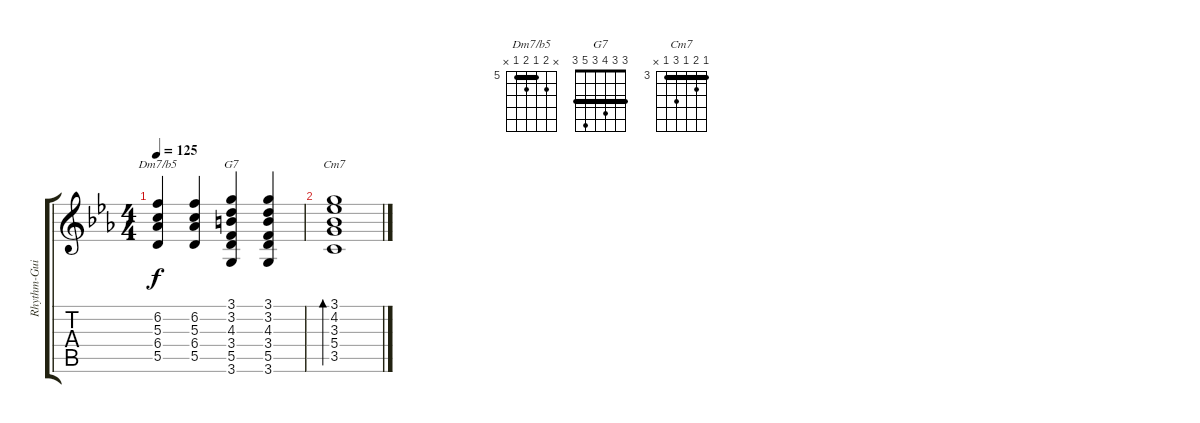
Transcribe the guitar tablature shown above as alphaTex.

\track ("Rhythm-Guitar" "Rhythm-Gui") {instrument acousticguitarsteel}
\staff {score tabs}
\tuning (E4 B3 G3 D3 A2 E2) {hide}
\chord ("Dm7/b5" x 6 5 6 5 x) {firstfret 5 barre 5}
\chord ("G7" 3 3 4 3 5 3) {barre 3}
\chord ("Cm7" 3 4 3 5 3 x) {firstfret 3 barre 3}
\ts (4 4)
\tempo 125
\clef g2
\ks eb
(6.2 5.3 6.4 5.5).4{ch "Dm7/b5" dy f beam Up} (6.2 5.3 6.4 5.5).4{beam Up} (3.1 3.2 4.3 3.4 5.5 3.6).4{ch "G7"} (3.1 3.2 4.3 3.4 5.5 3.6).4 |
(3.1 4.2 3.3 5.4 3.5).1{bd 240 ch "Cm7"}
